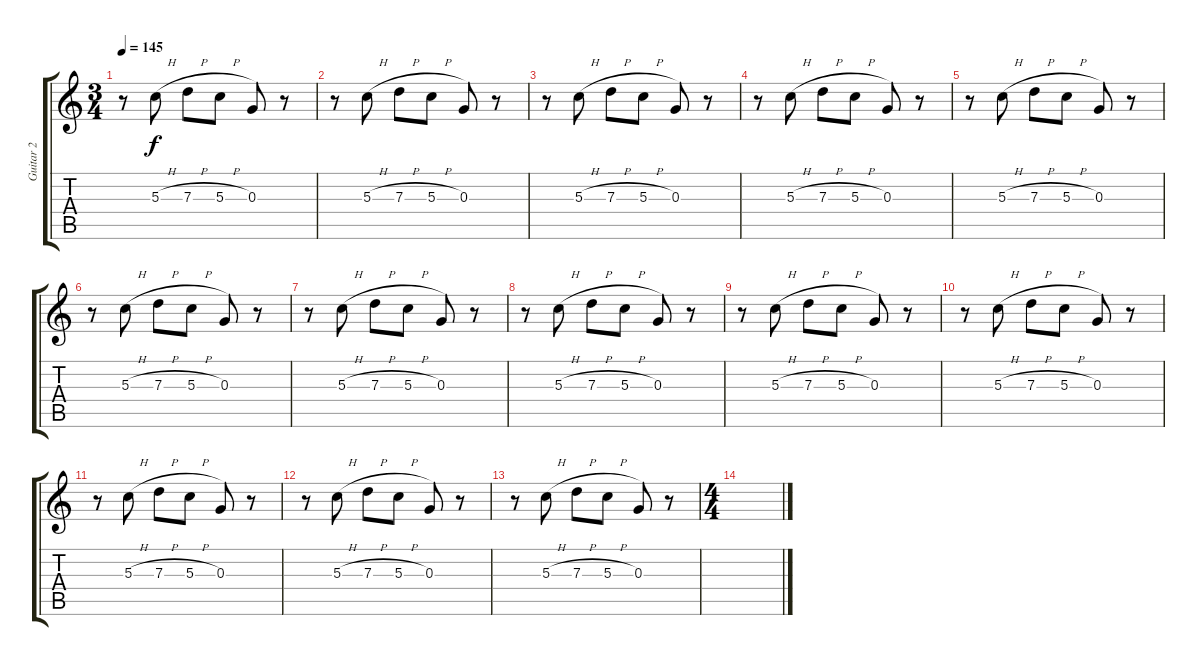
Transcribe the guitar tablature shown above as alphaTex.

\track ("Guitar 2" "Guitar 2") {instrument electricguitarclean}
\staff {score tabs}
\tuning (E4 B3 G3 D3 A2 D2) {hide}
\ts (3 4)
\tempo 145
\clef g2
\ks c
r.8{dy f} 5.3{h}.8 7.3{h}.8 5.3{h}.8 0.3.8 r.8 |
r.8 5.3{h}.8 7.3{h}.8 5.3{h}.8 0.3.8 r.8 |
r.8 5.3{h}.8 7.3{h}.8 5.3{h}.8 0.3.8 r.8 |
r.8 5.3{h}.8 7.3{h}.8 5.3{h}.8 0.3.8 r.8 |
r.8 5.3{h}.8 7.3{h}.8 5.3{h}.8 0.3.8 r.8 |
r.8 5.3{h}.8 7.3{h}.8 5.3{h}.8 0.3.8 r.8 |
r.8 5.3{h}.8 7.3{h}.8 5.3{h}.8 0.3.8 r.8 |
r.8 5.3{h}.8 7.3{h}.8 5.3{h}.8 0.3.8 r.8 |
r.8 5.3{h}.8 7.3{h}.8 5.3{h}.8 0.3.8 r.8 |
r.8 5.3{h}.8 7.3{h}.8 5.3{h}.8 0.3.8 r.8 |
r.8 5.3{h}.8 7.3{h}.8 5.3{h}.8 0.3.8 r.8 |
r.8 5.3{h}.8 7.3{h}.8 5.3{h}.8 0.3.8 r.8 |
r.8 5.3{h}.8 7.3{h}.8 5.3{h}.8 0.3.8 r.8 |
\ts (4 4)
